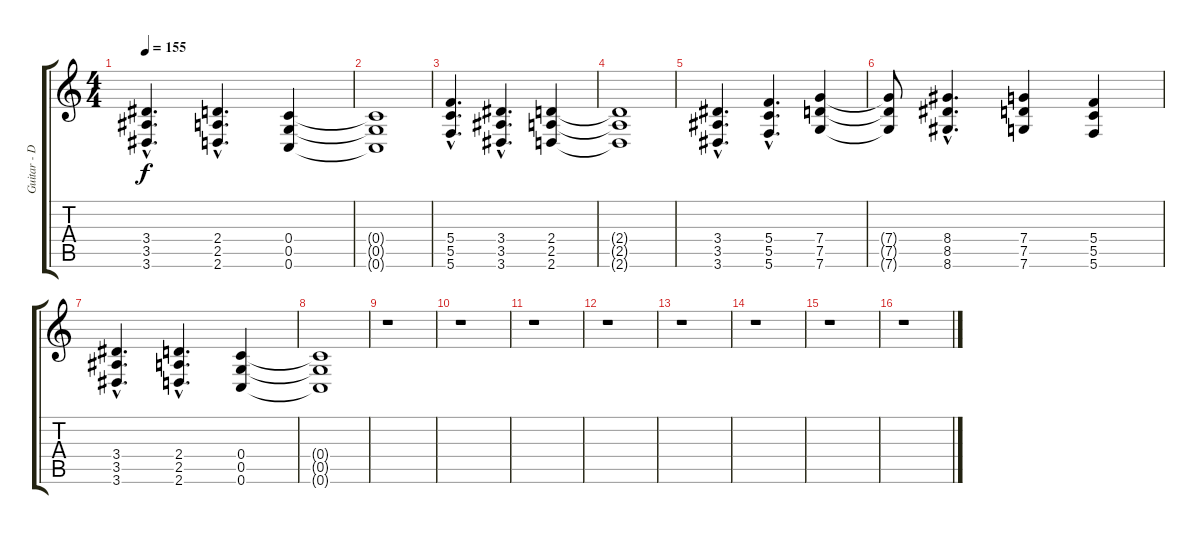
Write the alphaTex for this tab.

\track ("Guitar - Daron" "Guitar - D") {instrument distortionguitar}
\staff {score tabs}
\tuning (D4 A3 F3 C3 G2 C2) {hide}
\ts (4 4)
\tempo 155
\clef g2
\ks c
(3.4{hac} 3.5{hac} 3.6{hac}).4{d dy f} (2.4{hac} 2.5{hac} 2.6{hac}).4{d} (0.4 0.5 0.6).4 |
(0.4{t} 0.5{t} 0.6{t}).1 |
(5.4{hac} 5.5{hac} 5.6{hac}).4{d} (3.4{hac} 3.5{hac} 3.6{hac}).4{d} (2.4 2.5 2.6).4 |
(2.4{t} 2.5{t} 2.6{t}).1 |
(3.4{hac} 3.5{hac} 3.6{hac}).4{d} (5.4{hac} 5.5{hac} 5.6{hac}).4{d} (7.4 7.5 7.6).4 |
(7.4{t} 7.5{t} 7.6{t}).8 (8.4{hac} 8.5{hac} 8.6{hac}).4{d} (7.4 7.5 7.6).4 (5.4 5.5 5.6).4 |
(3.4{hac} 3.5{hac} 3.6{hac}).4{d} (2.4{hac} 2.5{hac} 2.6{hac}).4{d} (0.4 0.5 0.6).4 |
(0.4{t} 0.5{t} 0.6{t}).1 |
r.1 |
r.1 |
r.1 |
r.1 |
r.1 |
r.1 |
r.1 |
r.1
